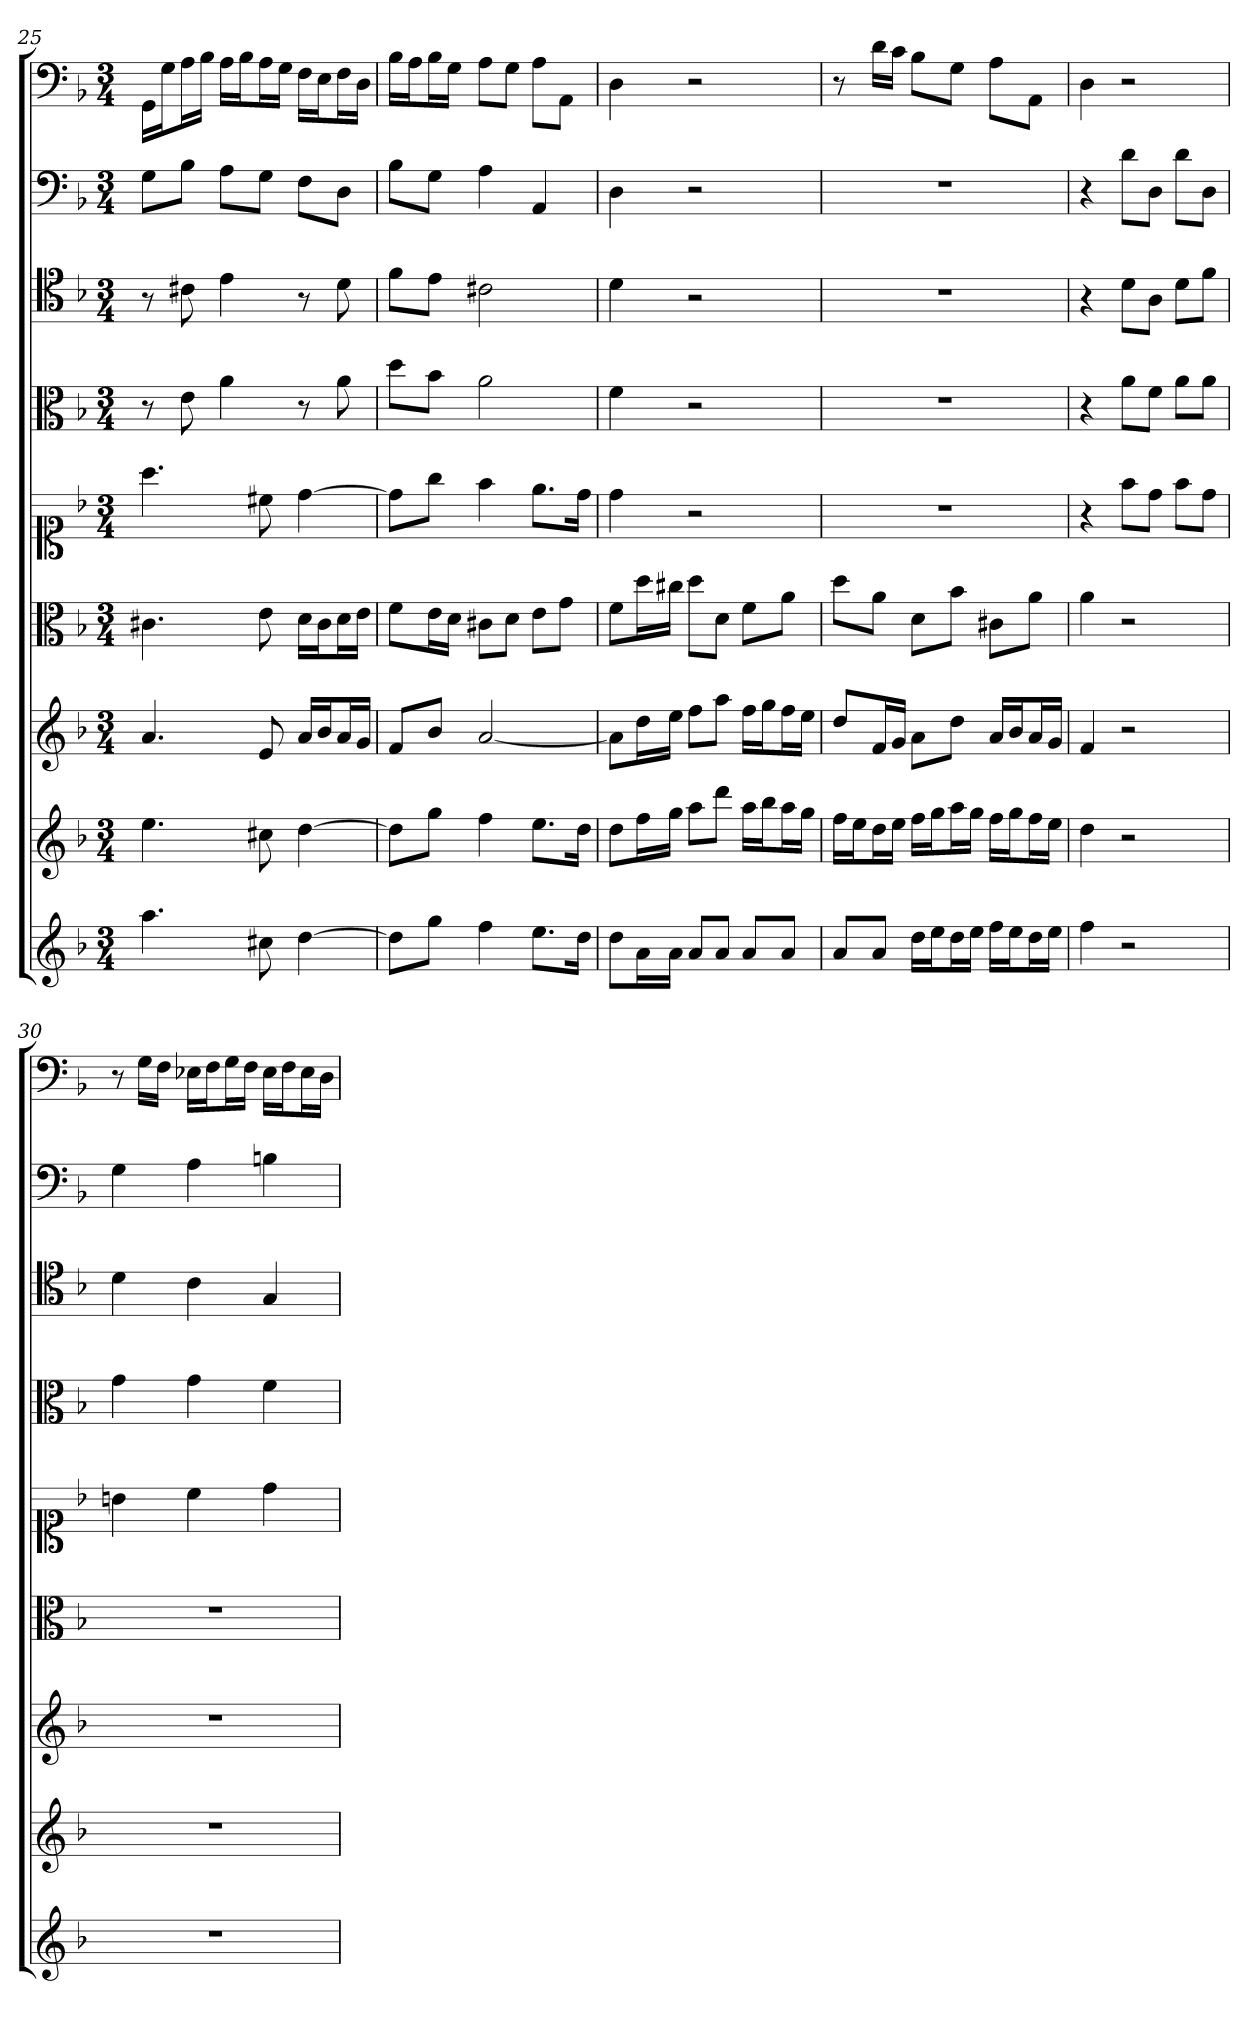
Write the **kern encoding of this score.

**kern	**kern	**kern	**kern	**kern	**kern	**kern	**kern	**kern
*part9	*part8	*part7	*part6	*part5	*part4	*part3	*part2	*part1
*staff9	*staff8	*staff7	*staff6	*staff5	*staff4	*staff3	*staff2	*staff1
*	*	*	*clefC3	*clefC1	*clefC3	*clefC4	*clefF4	*clefF4
*k[b-]	*k[b-]	*k[b-]	*k[b-]	*k[b-]	*k[b-]	*k[b-]	*k[b-]	*k[b-]
*d:	*d:	*d:	*d:	*d:	*d:	*d:	*d:	*d:
*M3/4	*M3/4	*M3/4	*M3/4	*M3/4	*M3/4	*M3/4	*M3/4	*M3/4
=25	=25	=25	=25	=25	=25	=25	=25	=25
4.aa	4.ee	4.a	4.c#X	4.aa	8r	8r	8G\L	16GG\LL
.	.	.	.	.	.	.	.	16G\J
.	.	.	.	.	8e	8c#X	8B-\J	16A\L
.	.	.	.	.	.	.	.	16B-\JJ
.	.	.	.	.	4a	4e	8A\L	16A\LL
.	.	.	.	.	.	.	.	16B-\J
8cc#X	8cc#X	8e	8e	8cc#X	.	.	8G\J	16A\L
.	.	.	.	.	.	.	.	16G\JJ
[4dd	[4dd	16aLL	16d\LL	[4dd	8r	8r	8F\L	16F\LL
.	.	16b-J	16c#\J	.	.	.	.	16E\J
.	.	16aL	16d\L	.	8a	8d	8D\J	16F\L
.	.	16gJJ	16e\JJ	.	.	.	.	16D\JJ
=26	=26	=26	=26	=26	=26	=26	=26	=26
8ddL]	8ddL]	8fL	8f\L	8dd\L]	8dd\L	8f\L	8B-\L	16B-\LL
.	.	.	.	.	.	.	.	16A\J
8ggJ	8ggJ	8b-J	16e\L	8gg\J	8b-\J	8e\J	8G\J	16B-\L
.	.	.	16d\JJ	.	.	.	.	16G\JJ
4ff	4ff	[2a	8c#X\L	4ff	2a	2c#X	4A	8A\L
.	.	.	8d\J	.	.	.	.	8G\J
8.eeL	8.eeL	.	8e\L	8.ee\L	.	.	4AA	8A\L
.	.	.	8g\J	.	.	.	.	8AA\J
16ddJk	16ddJk	.	.	16dd\Jk	.	.	.	.
=27	=27	=27	=27	=27	=27	=27	=27	=27
8ddL	8ddL	8aL]	8f\L	4dd	4f	4d	4D	4D
16aL	16ffL	16ddL	16dd\L	.	.	.	.	.
16aJJ	16ggJJ	16eeJJ	16cc#X\JJ	.	.	.	.	.
8aL	8aaL	8ffL	8dd\L	2r	2r	2r	2r	2r
8aJ	8dddJ	8aaJ	8d\J	.	.	.	.	.
8aL	16aaLL	16ffLL	8f\L	.	.	.	.	.
.	16bb-J	16ggJ	.	.	.	.	.	.
8aJ	16aaL	16ffL	8a\J	.	.	.	.	.
.	16ggJJ	16eeJJ	.	.	.	.	.	.
=28	=28	=28	=28	=28	=28	=28	=28	=28
8aL	16ffLL	8ddL	8dd\L	2.r	2.r	2.r	2.r	8r
.	16eeJ	.	.	.	.	.	.	.
8aJ	16ddL	16fL	8a\J	.	.	.	.	16d\LL
.	16eeJJ	16gJJ	.	.	.	.	.	16c\JJ
16ddLL	16ffLL	8aL	8d\L	.	.	.	.	8B-\L
16eeJ	16ggJ	.	.	.	.	.	.	.
16ddL	16aaL	8ddJ	8b-\J	.	.	.	.	8G\J
16eeJJ	16ggJJ	.	.	.	.	.	.	.
16ffLL	16ffLL	16aLL	8c#X\L	.	.	.	.	8A\L
16eeJ	16ggJ	16b-J	.	.	.	.	.	.
16ddL	16ffL	16aL	8a\J	.	.	.	.	8AA\J
16eeJJ	16eeJJ	16gJJ	.	.	.	.	.	.
=29	=29	=29	=29	=29	=29	=29	=29	=29
4ff	4dd	4f	4a	4r	4r	4r	4r	4D
2r	2r	2r	2r	8ff\L	8a\L	8d\L	8d\L	2r
.	.	.	.	8dd\J	8f\J	8A\J	8D\J	.
.	.	.	.	8ff\L	8a\L	8d\L	8d\L	.
.	.	.	.	8dd\J	8a\J	8f\J	8D\J	.
=30	=30	=30	=30	=30	=30	=30	=30	=30
2.r	2.r	2.r	2.r	4bn	4g	4d	4G	8r
.	.	.	.	.	.	.	.	16G\LL
.	.	.	.	.	.	.	.	16F\JJ
.	.	.	.	4cc	4g	4c	4A	16E-X\LL
.	.	.	.	.	.	.	.	16F\J
.	.	.	.	.	.	.	.	16G\L
.	.	.	.	.	.	.	.	16F\JJ
.	.	.	.	4dd	4f	4G	4Bn	16E-\LL
.	.	.	.	.	.	.	.	16F\J
.	.	.	.	.	.	.	.	16E-\L
.	.	.	.	.	.	.	.	16D\JJ
=	=	=	=	=	=	=	=	=
*-	*-	*-	*-	*-	*-	*-	*-	*-
